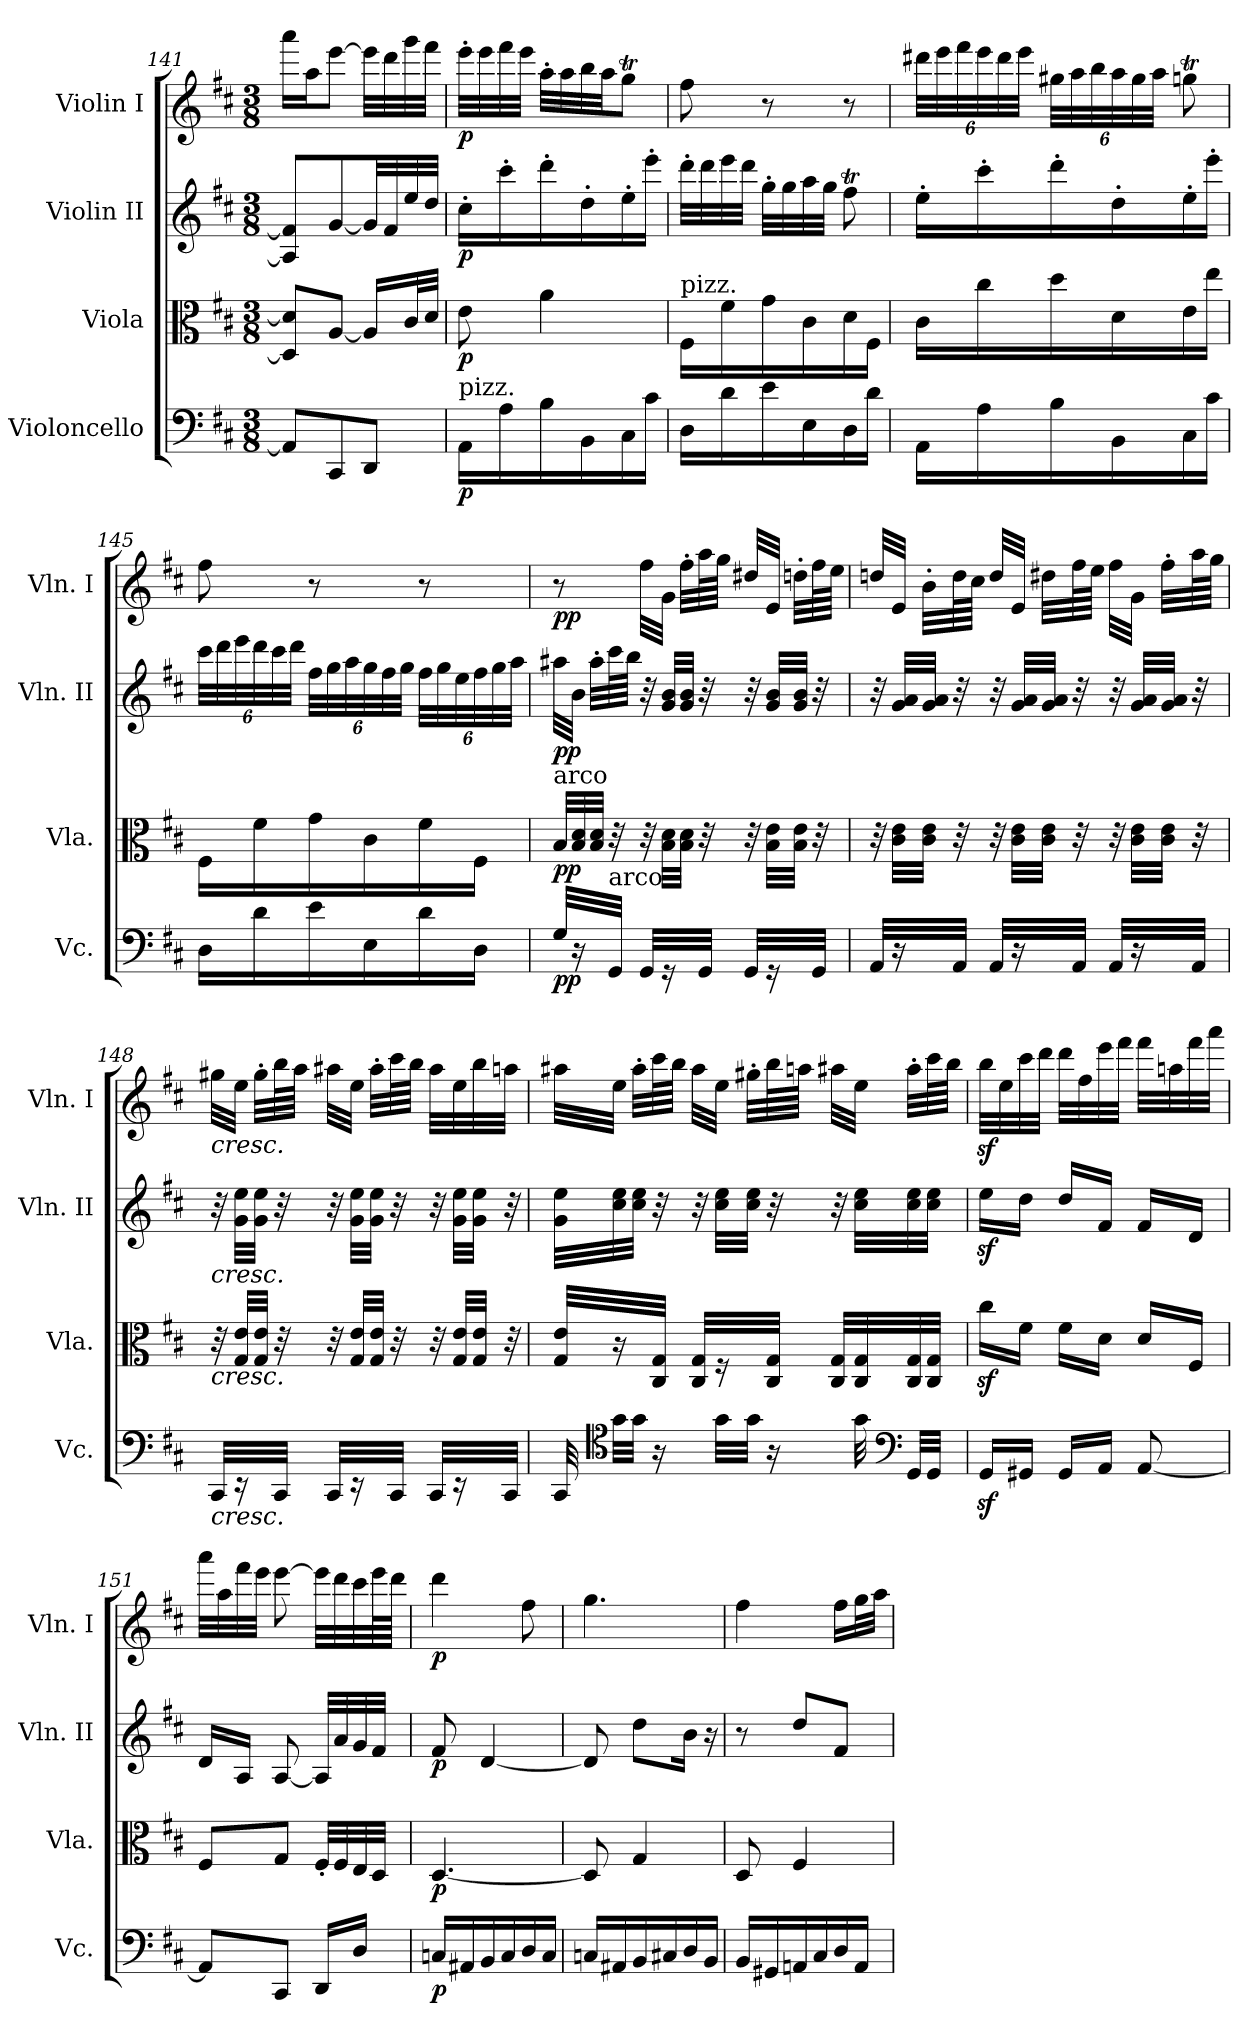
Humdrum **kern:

**kern	**dynam	**kern	**dynam	**kern	**dynam	**kern	**dynam
*part4	*part4	*part3	*part3	*part2	*part2	*part1	*part1
*staff4	*staff4	*staff3	*staff3	*staff2	*staff2	*staff1	*staff1
*I"Violoncello	*	*I"Viola	*	*I"Violin II	*	*I"Violin I	*
*I'Vc.	*	*I'Vla.	*	*I'Vln. II	*	*I'Vln. I	*
*clefF4	*	*clefC3	*	*clefG2	*	*clefG2	*
*k[f#c#]	*	*k[f#c#]	*	*k[f#c#]	*	*k[f#c#]	*
*M3/8	*	*M3/8	*	*M3/8	*	*M3/8	*
=141	=141	=141	=141	=141	=141	=141	=141
8AA/L]	.	8D/] 8d/]L	.	8A/] 8f#/]L	.	16aaa\LL	.
.	.	.	.	.	.	16aa\J	.
8CC#/	.	[8A/J	.	[8g/	.	[8eee\J	.
8DD/J	.	16A/LL]	.	32g/LL]	.	32eee\LLL]	.
.	.	.	.	32f#/	.	32ddd\	.
.	.	32c#/L	.	32ee/	.	32ggg\	.
.	.	32d/JJJ	.	32dd/JJJ	.	32fff#\JJJ	.
!!LO:LB:g=z
=142	=142	=142	=142	=142	=142	=142	=142
!LO:TX:a:t=pizz.	!	!	!	!	!	!	!
!	!LO:DY:b	!	!LO:DY:b	!	!LO:DY:b	!	!LO:DY:b
16AA\LL	p	8e\	p	16cc#'\LL	p	32eee'\LLL	p
.	.	.	.	.	.	32eee\	.
16A\	.	.	.	16ccc#'\	.	32fff#\	.
.	.	.	.	.	.	32eee\JJJ	.
16B\	.	4a\	.	16ddd'\	.	32aa'\LLL	.
.	.	.	.	.	.	32aa\	.
16BB\	.	.	.	16dd'\	.	32bb\	.
.	.	.	.	.	.	32aa\JJ	.
16C#\	.	.	.	16ee'\	.	8ggT\J	.
16c#\JJ	.	.	.	16eee'\JJ	.	.	.
!!LO:LB:g=z
=143	=143	=143	=143	=143	=143	=143	=143
!	!	!LO:TX:a:t=pizz.	!	!	!	!	!
16D\LL	.	16F#\LL	.	32ddd'\LLL	.	8ff#\	.
.	.	.	.	32ddd\	.	.	.
16d\	.	16f#\	.	32eee\	.	.	.
.	.	.	.	32ddd\JJJ	.	.	.
16e\	.	16g\	.	32gg'\LLL	.	8r	.
.	.	.	.	32gg\	.	.	.
16E\	.	16c#\	.	32aa\	.	.	.
.	.	.	.	32gg\JJJ	.	.	.
16D\	.	16d\	.	8ff#t\	.	8r	.
16d\JJ	.	16F#\JJ	.	.	.	.	.
=144	=144	=144	=144	=144	=144	=144	=144
*	*	*	*	*	*	*Xbrackettup	*
16AA\LL	.	16c#\LL	.	16ee'\LL	.	48ddd#X\LLL	.
.	.	.	.	.	.	48eee\	.
.	.	.	.	.	.	48fff#\	.
16A\	.	16cc#\	.	16ccc#'\	.	48eee\	.
.	.	.	.	.	.	48ddd#\	.
.	.	.	.	.	.	48eee\JJJ	.
16B\	.	16dd\	.	16ddd'\	.	48gg#X\LLL	.
.	.	.	.	.	.	48aa\	.
.	.	.	.	.	.	48bb\	.
16BB\	.	16d\	.	16dd'\	.	48aa\	.
.	.	.	.	.	.	48gg#\	.
.	.	.	.	.	.	48aa\JJJ	.
16C#\	.	16e\	.	16ee'\	.	8ggnT\	.
16c#\JJ	.	16ee\JJ	.	16eee'\JJ	.	.	.
=145	=145	=145	=145	=145	=145	=145	=145
*	*	*	*	*Xbrackettup	*	*	*
16D\LL	.	16F#\LL	.	48ccc#\LLL	.	8ff#\	.
.	.	.	.	48ddd\	.	.	.
.	.	.	.	48eee\	.	.	.
16d\	.	16f#\	.	48ddd\	.	.	.
.	.	.	.	48ccc#\	.	.	.
.	.	.	.	48ddd\JJJ	.	.	.
16e\	.	16g\	.	48ff#\LLL	.	8r	.
.	.	.	.	48gg\	.	.	.
.	.	.	.	48aa\	.	.	.
16E\	.	16c#\	.	48gg\	.	.	.
.	.	.	.	48ff#\	.	.	.
.	.	.	.	48gg\JJJ	.	.	.
16d\	.	16f#\	.	48ff#\LLL	.	8r	.
.	.	.	.	48gg\	.	.	.
.	.	.	.	48ee\	.	.	.
16D\JJ	.	16F#\JJ	.	48ff#\	.	.	.
.	.	.	.	48gg\	.	.	.
.	.	.	.	48aa\JJJ	.	.	.
!!LO:LB:g=z
=146	=146	=146	=146	=146	=146	=146	=146
!	!	!LO:TX:a:t=arco	!	!	!	!	!
!	!LO:DY:b	!	!LO:DY:b	!	!LO:DY:b	!	!LO:DY:b
32G/LLL	pp	32B/LLL	pp	32aa#X\LLL	pp	8r	pp
16r	.	32B/ 32d/	.	32b\JJJ	.	.	.
.	.	32B/ 32d/JJJ	.	32aa#'\LLL	.	.	.
!LO:TX:a:t=arco	!	!	!	!	!	!	!
32GG/JJJ	.	32r	.	64ccc#\L	.	.	.
.	.	.	.	64bb\JJJJ	.	.	.
32GG/LLL	.	32r	.	32r	.	32ff#\LLL	.
16r	.	32B\ 32d\LLL	.	32g/ 32b/LLL	.	32g\JJJ	.
.	.	32B\ 32d\JJJ	.	32g/ 32b/JJJ	.	32ff#'\LLL	.
32GG/JJJ	.	32r	.	32r	.	64aa\L	.
.	.	.	.	.	.	64gg\JJJJ	.
32GG/LLL	.	32r	.	32r	.	32dd#X/LLL	.
16r	.	32B\ 32e\LLL	.	32g/ 32b/LLL	.	32e/JJJ	.
.	.	32B\ 32e\JJJ	.	32g/ 32b/JJJ	.	32ddn'\LLL	.
32GG/JJJ	.	32r	.	32r	.	64ff#\L	.
.	.	.	.	.	.	64ee\JJJJ	.
=147	=147	=147	=147	=147	=147	=147	=147
32AA/LLL	.	32r	.	32r	.	32ddn/LLL	.
16r	.	32c#\ 32e\LLL	.	32g/ 32a/LLL	.	32e/JJJ	.
.	.	32c#\ 32e\JJJ	.	32g/ 32a/JJJ	.	32b'\LLL	.
32AA/JJJ	.	32r	.	32r	.	64dd\L	.
.	.	.	.	.	.	64cc#\JJJJ	.
32AA/LLL	.	32r	.	32r	.	32dd/LLL	.
16r	.	32c#\ 32e\LLL	.	32g/ 32a/LLL	.	32e/JJJ	.
.	.	32c#\ 32e\JJJ	.	32g/ 32a/JJJ	.	32dd#X\LLL	.
32AA/JJJ	.	32r	.	32r	.	64ff#\L	.
.	.	.	.	.	.	64ee\JJJJ	.
32AA/LLL	.	32r	.	32r	.	32ff#\LLL	.
16r	.	32c#\ 32e\LLL	.	32g/ 32a/LLL	.	32g\JJJ	.
.	.	32c#\ 32e\JJJ	.	32g/ 32a/JJJ	.	32ff#'\LLL	.
32AA/JJJ	.	32r	.	32r	.	64aa\L	.
.	.	.	.	.	.	64gg\JJJJ	.
!!LO:PB:g=z
=148	=148	=148	=148	=148	=148	=148	=148
!	!	!	!	!	!	!LO:TX:b:i:t=cresc.	!
!	!	!	!	!LO:TX:b:i:t=cresc.	!	!	!
!	!	!LO:TX:b:i:t=cresc.	!	!	!	!	!
!LO:TX:b:i:t=cresc.	!	!	!	!	!	!	!
32CC#/LLL	.	32r	.	32r	.	32gg#X\LLL	.
16r	.	32G/ 32e/LLL	.	32g\ 32ee\LLL	.	32ee\JJJ	.
.	.	32G/ 32e/JJJ	.	32g\ 32ee\JJJ	.	32gg#'\LLL	.
32CC#/JJJ	.	32r	.	32r	.	64bb\L	.
.	.	.	.	.	.	64aa\JJJJ	.
32CC#/LLL	.	32r	.	32r	.	32aa#X\LLL	.
16r	.	32G/ 32e/LLL	.	32g\ 32ee\LLL	.	32ee\JJJ	.
.	.	32G/ 32e/JJJ	.	32g\ 32ee\JJJ	.	32aa#'\LLL	.
32CC#/JJJ	.	32r	.	32r	.	64ccc#\L	.
.	.	.	.	.	.	64bb\JJJJ	.
32CC#/LLL	.	32r	.	32r	.	32aa#\LLL	.
16r	.	32G/ 32e/LLL	.	32g\ 32ee\LLL	.	32ee\	.
.	.	32G/ 32e/JJJ	.	32g\ 32ee\JJJ	.	32bb\	.
32CC#/JJJ	.	32r	.	32r	.	32aan\JJJ	.
!!LO:LB:g=z
=149	=149	=149	=149	=149	=149	=149	=149
32CC#/	.	32G/ 32e/LLL	.	32g\ 32ee\LLL	.	32aa#X\LLL	.
*clefC4	*	*	*	*	*	*	*
32g\LLL	.	16r	.	32cc#\ 32ee\	.	32ee\JJJ	.
32g\JJJ	.	.	.	32cc#\ 32ee\JJJ	.	32aa#'\LLL	.
16r	.	32C#/ 32G/JJJ	.	32r	.	64ccc#\L	.
.	.	.	.	.	.	64bb\JJJJ	.
.	.	32C#/ 32G/LLL	.	32r	.	32aa#\LLL	.
32g\LLL	.	16r	.	32cc#\ 32ee\LLL	.	32ee\JJJ	.
32g\JJJ	.	.	.	32cc#\ 32ee\JJJ	.	32gg#X'\LLL	.
16r	.	32C#/ 32G/JJJ	.	32r	.	64bb\L	.
.	.	.	.	.	.	64aan\JJJJ	.
.	.	32C#/ 32G/LLL	.	32r	.	32aa#X\LLL	.
32g\	.	32C#/ 32G/	.	32cc#\ 32ee\LLL	.	32ee\JJJ	.
*clefF4	*	*	*	*	*	*	*
32GG/LLL	.	32C#/ 32G/	.	32cc#\ 32ee\	.	32aa#'\LLL	.
32GG/JJJ	.	32C#/ 32G/JJJ	.	32cc#\ 32ee\JJJ	.	64ccc#\L	.
.	.	.	.	.	.	64bb\JJJJ	.
=150	=150	=150	=150	=150	=150	=150	=150
16GGz</LL	.	16cc#z<\LL	.	16eez<\LL	.	32bbz<\LLL	.
.	.	.	.	.	.	32ee\	.
16GG#X/JJ	.	16f#\JJ	.	16dd\JJ	.	32ccc#\	.
.	.	.	.	.	.	32ddd\JJJ	.
16GG#/LL	.	16f#\LL	.	16dd/LL	.	32ddd\LLL	.
.	.	.	.	.	.	32ff#\	.
16AA/JJ	.	16d\JJ	.	16f#/JJ	.	32eee\	.
.	.	.	.	.	.	32fff#\JJJ	.
[8AA/	.	16d/LL	.	16f#/LL	.	32fff#\LLL	.
.	.	.	.	.	.	32aan\	.
.	.	16F#/JJ	.	16d/JJ	.	32fff#\	.
.	.	.	.	.	.	32aaa\JJJ	.
!!LO:LB:g=z
=151	=151	=151	=151	=151	=151	=151	=151
8AA/L]	.	8F#/L	.	16d/LL	.	32aaa\LLL	.
.	.	.	.	.	.	32aa\	.
.	.	.	.	16A/JJ	.	32fff#\	.
.	.	.	.	.	.	32eee\JJJ	.
8CC#/J	.	8G/J	.	[8A/	.	[8eee\	.
16DD/LL	.	32F#'/LLL	.	32A/LLL]	.	32eee\LLL]	.
.	.	32F#/	.	32a/	.	32ddd\	.
16D/JJ	.	32E/	.	32g/	.	32ccc#\	.
.	.	32D/JJJ	.	32f#/JJJ	.	64eee\L	.
.	.	.	.	.	.	64ddd\JJJJ	.
=152	=152	=152	=152	=152	=152	=152	=152
!	!LO:DY:b	!	!LO:DY:b	!	!LO:DY:b	!	!LO:DY:b
16Cn/LL	p	[4.D/	p	8f#/	p	4ddd\	p
16AA#X/	.	.	.	.	.	.	.
16BB/	.	.	.	[4d/	.	.	.
16C/	.	.	.	.	.	.	.
16D/	.	.	.	.	.	8ff#\	.
16C/JJ	.	.	.	.	.	.	.
!!LO:PB:g=z
=153	=153	=153	=153	=153	=153	=153	=153
16Cn/LL	.	8D/]	.	8d/]	.	4.gg\	.
16AA#X/	.	.	.	.	.	.	.
16BB/	.	4G/	.	8dd\L	.	.	.
16C#X/	.	.	.	.	.	.	.
16D/	.	.	.	16b\Jk	.	.	.
16BB/JJ	.	.	.	16r	.	.	.
=154	=154	=154	=154	=154	=154	=154	=154
16BB/LL	.	8D/	.	8r	.	4ff#\	.
16GG#X/	.	.	.	.	.	.	.
16AAn/	.	4F#/	.	8dd/L	.	.	.
16C#/	.	.	.	.	.	.	.
16D/	.	.	.	8f#/J	.	16ff#\LL	.
16AA/JJ	.	.	.	.	.	32gg\L	.
.	.	.	.	.	.	32aa\JJJ	.
=	=	=	=	=	=	=	=
*-	*-	*-	*-	*-	*-	*-	*-
